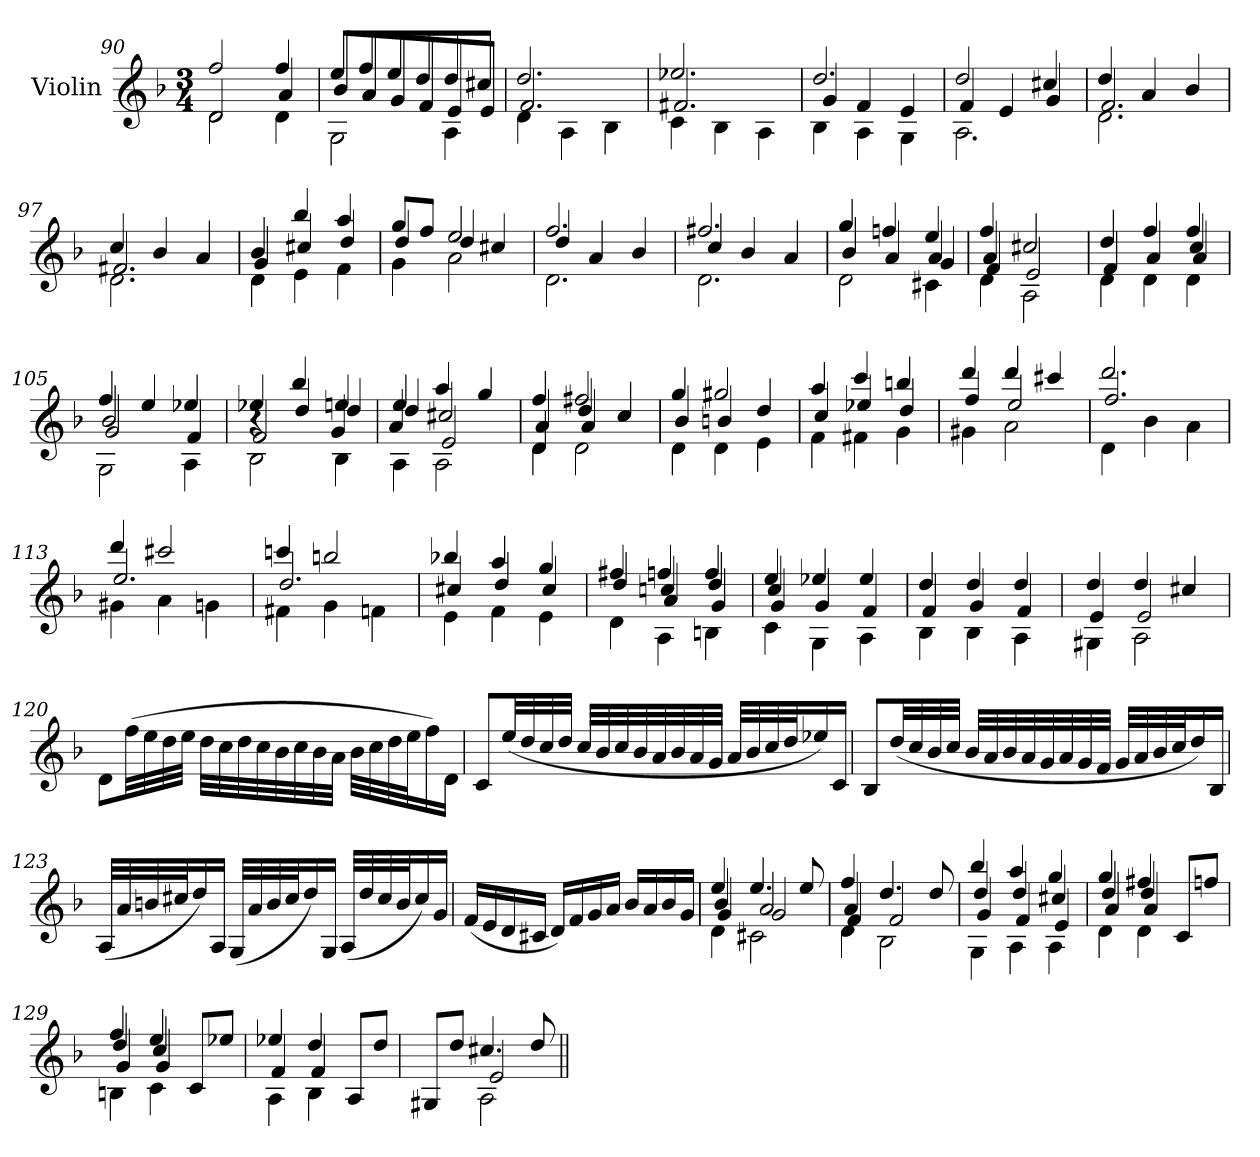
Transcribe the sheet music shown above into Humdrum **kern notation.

**kern
*part1
*staff1
*I"Violin
*I'Vln.
*clefG2
*k[b-]
*M3/4
=90
*^
*	*^
2ff/	2d\	2d/
4ff/	4d\	4a/
=91	=91	=91
8ee/L	2G\	8b-/L
8ff/	.	8a/
8ee/	.	8g/
8dd/	.	8f/
8dd/	4A\	8e/
8cc#X/J	.	8e/J
=92	=92	=92
2.dd/	4d\	2.f/
.	4A\	.
.	4B-\	.
=93	=93	=93
2.ee-X/	4c\	2.f#X/
.	4B-\	.
.	4A\	.
=94	=94	=94
2.dd/	4B-\	4g/
.	4A\	4f/
.	4G\	4e/
=95	=95	=95
2dd/	2.A\	4f/
.	.	4e/
4cc#X/	.	4g/
=96	=96	=96
4dd/	2.d\	2.f/
4a/	.	.
4b-/	.	.
=97	=97	=97
4cc/	2.d\	2.f#X/
4b-/	.	.
4a/	.	.
=98	=98	=98
4b-/	4d\	4g/
4bb-/	4e\	4cc#X/
4aa/	4f\	4dd/
=99	=99	=99
8gg/L	4g\	4dd/
8ff/J	.	.
2ee/	2a\	4dd/
.	.	4cc#X/
=100	=100	=100
2.ff/	2.d\	4dd/
.	.	4a/
.	.	4b-/
=101	=101	=101
2.ff#X/	2.d\	4cc/
.	.	4b-/
.	.	4a/
=102	=102	=102
*	*	*^
4gg/	2d\	4b-/	2ryy
4ffn/	.	4a/	.
4ee/	4c#X\	4a/	4g/
=103	=103	=103	=103
4ff/	4d\	4a/	4f/
2cc#X/	2A\	2e/	2ryy
=104	=104	=104	=104
4dd/	4d\	4f/	2ryy
4ff/	4d\	4a/	.
4ff/	4d\	4cc/	4a/
=105	=105	=105	=105
4ff/	2G\	2b-/	2g/
4ee/	.	.	.
4ee-X/	4A\	4f/	4ryy
=106	=106	=106	=106
4r	2B-\	4ee-X/	2f/
4bb-/	.	4dd/	.
4een/	4B-\	4dd/	4g/
=107	=107	=107	=107
4ee/	4A\	4dd/	4a/
4aa/	2A\	2cc#X/	2e/
4gg/	.	.	.
=108	=108	=108	=108
4ff/	4d/	4a/	4d\
2ff#X/	2d\	4dd/	4a/
.	.	4cc/	4ryy
*	*	*v	*v
=109	=109	=109
4gg/	4d\	4b-/
2gg#X/	4d\	4bn/
.	4e\	4dd/
=110	=110	=110
4aa/	4f\	4cc/
4ccc/	4f#X\	4ee-X/
4bbn/	4g\	4dd/
=111	=111	=111
4ddd/	4g#X\	4ff/
4ddd/	2a\	2ee/
4ccc#X/	.	.
=112	=112	=112
2.ddd/	4d\	2.ff/
.	4b-\	.
.	4a\	.
=113	=113	=113
4ddd/	4g#X\	2.ee/
2ccc#X/	4a\	.
.	4gn\	.
=114	=114	=114
4cccn/	4f#X\	2.dd/
2bbn/	4g\	.
.	4fn\	.
=115	=115	=115
4bb-X/	4e\	4cc#X/
4aa/	4f\	4dd/
4gg/	4e\	4cc#/
=116	=116	=116
*	*	*^
4ff#X/	4d\	4dd/	4ryy
4ffn/	4A\	4ccn/	4a/
4ff/	4Bn\	4dd/	4g/
=117	=117	=117	=117
4ee/	4c\	4cc/	4g/
4ee-X/	4G\	4g/	2ryy
4ee-/	4A\	4f/	.
*	*	*v	*v
=118	=118	=118
4dd/	4B-\	4f/
4dd/	4B-\	4g/
4dd/	4A\	4f/
=119	=119	=119
4dd/	4G#X\	4e/
4dd/	2A\	2e/
4cc#X/	.	.
*v	*v	*v
=120
8d\L
(>32ff\LL
32ee\
32dd\
32ee\JJJ
32dd\LLL
32cc\
32dd\
32cc\
32b-\
32cc\
32b-\
32a\JJJ
32b-\LLL
32cc\
32dd\
32ee\J
16ff\)
16d\JJ
=121
8c/L
(<32ee/LL
32dd/
32cc/
32dd/JJJ
32cc/LLL
32b-/
32cc/
32b-/
32a/
32b-/
32a/
32g/JJJ
32a/LLL
32b-/
32cc/
32dd/J
16ee-X/)
16c/JJ
=122
8B-/L
(<32dd/LL
32cc/
32b-/
32cc/JJJ
32b-/LLL
32a/
32b-/
32a/
32g/
32a/
32g/
32f/JJJ
32g/LLL
32a/
32b-/
32cc/J
16dd/)
16B-/JJ
=123
(<32A/LLL
32a/
32bn/
32cc#X/J
16dd/)
16A/JJ
(<32G/LLL
32a/
32b/
32cc#/J
16dd/)
16G/JJ
(<32A/LLL
32dd/
32cc#/
32b/J
16cc#/)
16g/JJ
=124
(<16f/LL
16e/
16d/
16c#X/JJ
16d/LL)
16f/
16g/
16a/JJ
16b-/LL
16a/
16b-/
16g/JJ
=125
*^
*	*^
*	*	*^
4ee/	4b-/	4g/	4d\
4.ee/	2a/	2g/	2c#X\
8ee/	.	.	.
=126	=126	=126	=126
4ff/	4d\	4a/	4f/
4.dd/	2B-\	2f/	2ryy
8dd/	.	.	.
=127	=127	=127	=127
4bb-/	4G\	4dd/	4g/
4aa/	4A\	4dd/	4f/
4gg/	4A\	4cc#X/	4e/
=128	=128	=128	=128
4gg/	4d\	4dd/	4a/
4ff#X/	4d\	4dd/	4a/
8c/L	4ryy	4ryy	4ryy
8ffn/J	.	.	.
=129	=129	=129	=129
4ff/	4Bn\	4dd/	4g/
4ee/	4c\	4cc/	4g/
8c/L	4ryy	4ryy	4ryy
8ee-X/J	.	.	.
*	*	*v	*v
=130	=130	=130
4ee-X/	4A\	4f/
4dd/	4B-\	4f/
8A/L	4ryy	4ryy
8dd/J	.	.
=131	=131	=131
8G#X/L	4ryy	4ryy
8dd/J	.	.
4.cc#X/	2A\	2e/
8dd/	.	.
*v	*v	*v
=||
*-
